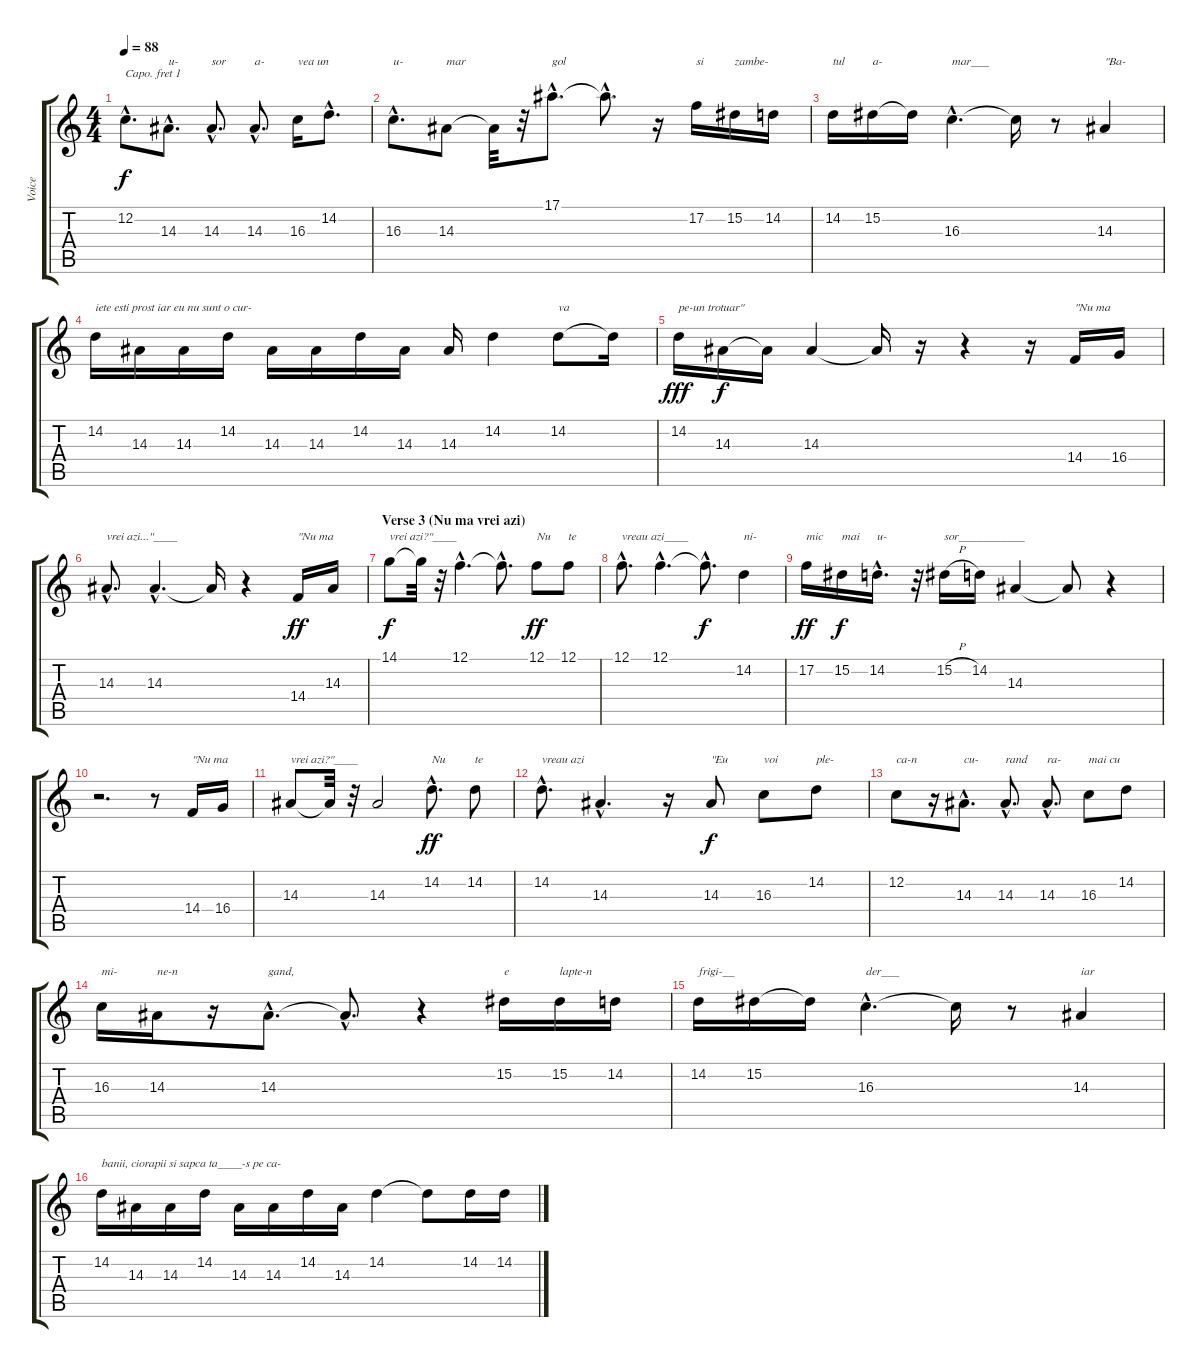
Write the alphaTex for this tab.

\track ("Voice" "Voice") {instrument panflute}
\staff {score tabs}
\capo 1
\tuning (E4 B3 G3 D3 A2 E2) {hide}
\ts (4 4)
\tempo 88
\clef g2
\ks c
12.2{hac t}.8{d dy f} 14.3{hac}.8{d txt "u-"} 14.3{hac}.8{d txt "sor"} 14.3{hac}.8{d txt "a-"} 16.3.16{txt "vea un"} 14.2{hac}.8{d} |
16.3{hac}.8{d txt "u-"} 14.3.8{txt "mar"} 14.3{t}.32 r.32 17.1{hac}.8{d txt "gol"} 17.1{hac t}.8{d} r.16 17.2.16{txt "si"} 15.2.16{txt "zambe-"} 14.2.16 |
14.2.16{txt "tul"} 15.2.16{txt "a-"} 15.2{t}.16 16.3{hac}.4{d txt "mar___"} 16.3{t}.16 r.8 14.3.4{txt "\"Ba-"} |
14.2.16{txt "iete esti prost iar eu nu sunt o cur-"} 14.3.16 14.3.16 14.2.16 14.3.16 14.3.16 14.2.16 14.3.16 14.3.16 14.2.4 14.2.8{txt "va"} 14.2{t}.16 |
14.2.16{txt "pe-un trotuar\"" dy fff} 14.3.16{dy f} 14.3{t}.16 14.3.4 14.3{t}.16 r.16 r.4 r.16 14.4.16{txt "\"Nu ma"} 16.4.16 |
14.3{hac}.8{d txt "vrei azi...\"____"} 14.3{hac}.4{d} 14.3{t}.16 r.4 14.4.16{txt "\"Nu ma" dy ff} 14.3.16 |
\section ("" "Verse 3 (Nu ma vrei azi)")
14.1.8{txt "vrei azi?\"____" dy f} 14.1{t}.32 r.32 12.1{hac}.4{d} 12.1{hac t}.8{d} 12.1.8{txt "Nu" dy ff} 12.1.8{txt "te"} |
12.1{hac}.8{d txt "vreau azi____"} 12.1{hac}.4{d} 12.1{hac t}.8{d dy f} 14.2.4{txt "ni-"} |
17.2.16{txt "mic" dy ff} 15.2.16{txt "mai" dy f} 14.2{hac}.16{d txt "u-"} r.32 15.2{h}.16{txt "sor___________"} 14.2.16 14.3.4 14.3{t}.8 r.4 |
r.2{d} r.8 14.4.16{txt "\"Nu ma"} 16.4.16 |
14.3.8{txt "vrei azi?\"____"} 14.3{t}.32 r.32 14.3.2 14.2{hac}.8{d txt "Nu" dy ff} 14.2.8{txt "te"} |
14.2{hac}.8{d txt "vreau azi"} 14.3{hac}.4{d} r.16 14.3.8{txt "\"Eu" dy f} 16.3.8{txt "voi"} 14.2.8{txt "ple-"} |
12.2.8{txt "ca-n"} r.16 14.3{hac}.8{d txt "cu-"} 14.3{hac}.8{d txt "rand"} 14.3{hac}.8{d txt "ra-"} 16.3.8{txt "mai cu"} 14.2.8 |
16.3.16{txt "mi-"} 14.3.16{txt "ne-n"} r.16 14.3{hac}.8{d txt "gand,"} 14.3{hac t}.8{d} r.4 15.2.16{txt "e"} 15.2.16{txt "lapte-n"} 14.2.16 |
14.2.16{txt "frigi-__"} 15.2.16 15.2{t}.16 16.3{hac}.4{d txt "der___"} 16.3{t}.16 r.8 14.3.4{txt "iar"} |
14.2.16{txt "banii, ciorapii si sapca ta____-s pe ca-"} 14.3.16 14.3.16 14.2.16 14.3.16 14.3.16 14.2.16 14.3.16 14.2.4 14.2{t}.8 14.2.16 14.2.16
